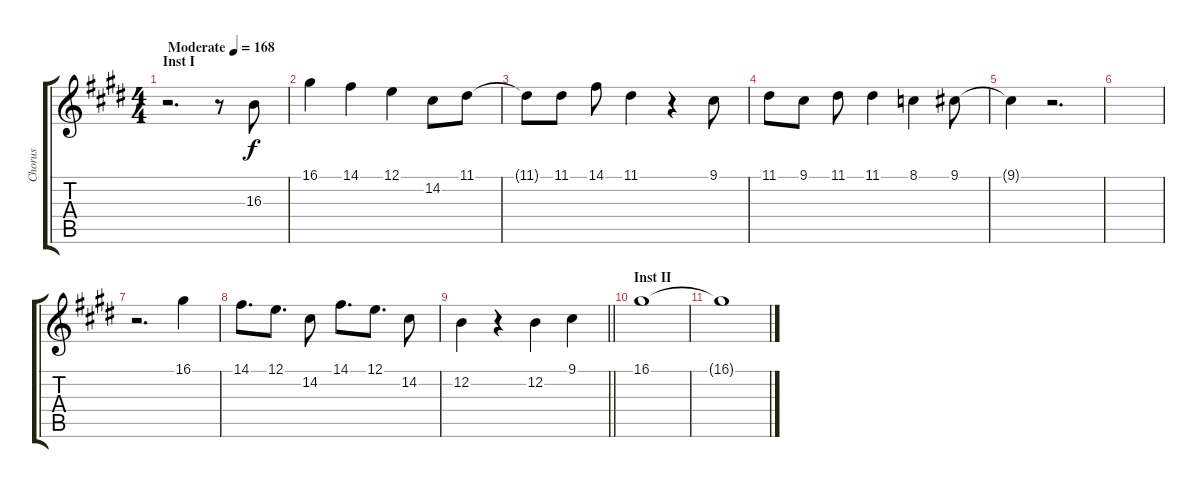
\track ("Chorus" "Chorus") {instrument tenorsax}
\staff {score tabs}
\tuning (E4 B3 G3 D3 A2 E2) {hide}
\ts (4 4)
\section ("" "Inst I")
\tempo (168 "Moderate")
\clef g2
\ks e
r.2{d dy f instrument tenorsax} r.8 16.3.8 |
16.1.4 14.1.4 12.1.4 14.2.8 11.1.8 |
11.1{t}.8 11.1.8 14.1.8 11.1.4 r.4 9.1.8 |
11.1.8 9.1.8 11.1.8 11.1.4 8.1.4 9.1.8 |
9.1{t}.4 r.2{d} |
|
r.2{d} 16.1.4 |
14.1.8{d} 12.1.8{d} 14.2.8 14.1.8{d} 12.1.8{d} 14.2.8 |
\barLineRight lightlight
12.2.4 r.4 12.2.4 9.1.4 |
\section ("" "Inst II")
16.1.1 |
16.1{t}.1
